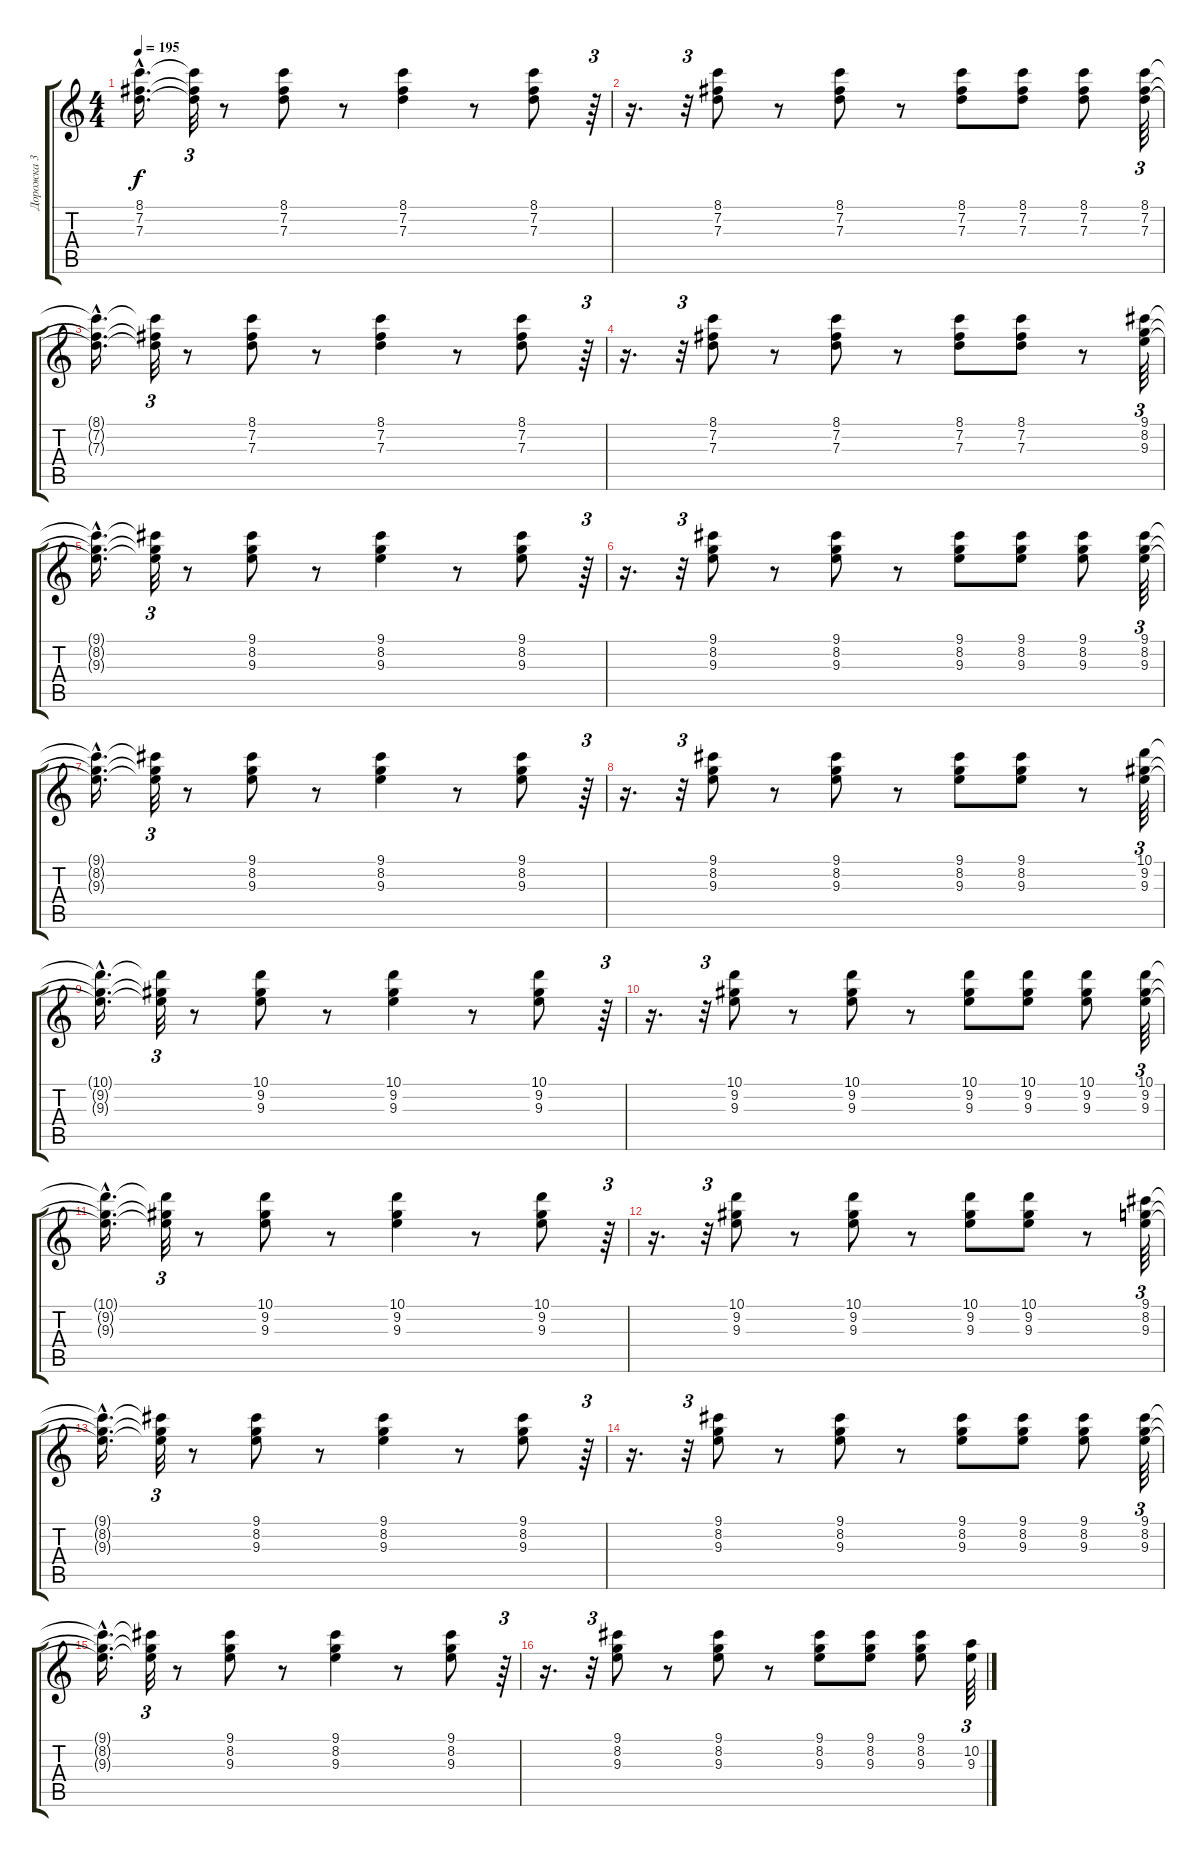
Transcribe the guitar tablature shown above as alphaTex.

\track ("Дорожка 3" "Дорожка 3") {instrument electricguitarmuted}
\staff {score tabs}
\tuning (E4 B3 G3 D3 A2 E2) {hide}
\ts (4 4)
\tempo 195
\clef g2
\ks c
(8.1{hac t} 7.2{hac t} 7.3{hac t}).16{d dy f} (8.1{t} 7.2{t} 7.3{t}).32{tu (3 2)} r.8 (8.1 7.2 7.3).8 r.8 (8.1 7.2 7.3).4 r.8 (8.1 7.2 7.3).8 r.64{tu (3 2)} |
r.16{d} r.32{tu (3 2)} (8.1 7.2 7.3).8 r.8 (8.1 7.2 7.3).8 r.8 (8.1 7.2 7.3).8 (8.1 7.2 7.3).8 (8.1 7.2 7.3).8 (8.1 7.2 7.3).64{tu (3 2)} |
(8.1{hac t} 7.2{hac t} 7.3{hac t}).16{d} (8.1{t} 7.2{t} 7.3{t}).32{tu (3 2)} r.8 (8.1 7.2 7.3).8 r.8 (8.1 7.2 7.3).4 r.8 (8.1 7.2 7.3).8 r.64{tu (3 2)} |
r.16{d} r.32{tu (3 2)} (8.1 7.2 7.3).8 r.8 (8.1 7.2 7.3).8 r.8 (8.1 7.2 7.3).8 (8.1 7.2 7.3).8 r.8 (9.1 8.2 9.3).64{tu (3 2)} |
(9.1{hac t} 8.2{hac t} 9.3{hac t}).16{d} (9.1{t} 8.2{t} 9.3{t}).32{tu (3 2)} r.8 (9.1 8.2 9.3).8 r.8 (9.1 8.2 9.3).4 r.8 (9.1 8.2 9.3).8 r.64{tu (3 2)} |
r.16{d} r.32{tu (3 2)} (9.1 8.2 9.3).8 r.8 (9.1 8.2 9.3).8 r.8 (9.1 8.2 9.3).8 (9.1 8.2 9.3).8 (9.1 8.2 9.3).8 (9.1 8.2 9.3).64{tu (3 2)} |
(9.1{hac t} 8.2{hac t} 9.3{hac t}).16{d} (9.1{t} 8.2{t} 9.3{t}).32{tu (3 2)} r.8 (9.1 8.2 9.3).8 r.8 (9.1 8.2 9.3).4 r.8 (9.1 8.2 9.3).8 r.64{tu (3 2)} |
r.16{d} r.32{tu (3 2)} (9.1 8.2 9.3).8 r.8 (9.1 8.2 9.3).8 r.8 (9.1 8.2 9.3).8 (9.1 8.2 9.3).8 r.8 (10.1 9.2 9.3).64{tu (3 2)} |
(10.1{hac t} 9.2{hac t} 9.3{hac t}).16{d} (10.1{t} 9.2{t} 9.3{t}).32{tu (3 2)} r.8 (10.1 9.2 9.3).8 r.8 (10.1 9.2 9.3).4 r.8 (10.1 9.2 9.3).8 r.64{tu (3 2)} |
r.16{d} r.32{tu (3 2)} (10.1 9.2 9.3).8 r.8 (10.1 9.2 9.3).8 r.8 (10.1 9.2 9.3).8 (10.1 9.2 9.3).8 (10.1 9.2 9.3).8 (10.1 9.2 9.3).64{tu (3 2)} |
(10.1{hac t} 9.2{hac t} 9.3{hac t}).16{d} (10.1{t} 9.2{t} 9.3{t}).32{tu (3 2)} r.8 (10.1 9.2 9.3).8 r.8 (10.1 9.2 9.3).4 r.8 (10.1 9.2 9.3).8 r.64{tu (3 2)} |
r.16{d} r.32{tu (3 2)} (10.1 9.2 9.3).8 r.8 (10.1 9.2 9.3).8 r.8 (10.1 9.2 9.3).8 (10.1 9.2 9.3).8 r.8 (9.1 8.2 9.3).64{tu (3 2)} |
(9.1{hac t} 8.2{hac t} 9.3{hac t}).16{d} (9.1{t} 8.2{t} 9.3{t}).32{tu (3 2)} r.8 (9.1 8.2 9.3).8 r.8 (9.1 8.2 9.3).4 r.8 (9.1 8.2 9.3).8 r.64{tu (3 2)} |
r.16{d} r.32{tu (3 2)} (9.1 8.2 9.3).8 r.8 (9.1 8.2 9.3).8 r.8 (9.1 8.2 9.3).8 (9.1 8.2 9.3).8 (9.1 8.2 9.3).8 (9.1 8.2 9.3).64{tu (3 2)} |
(9.1{hac t} 8.2{hac t} 9.3{hac t}).16{d} (9.1{t} 8.2{t} 9.3{t}).32{tu (3 2)} r.8 (9.1 8.2 9.3).8 r.8 (9.1 8.2 9.3).4 r.8 (9.1 8.2 9.3).8 r.64{tu (3 2)} |
r.16{d} r.32{tu (3 2)} (9.1 8.2 9.3).8 r.8 (9.1 8.2 9.3).8 r.8 (9.1 8.2 9.3).8 (9.1 8.2 9.3).8 (9.1 8.2 9.3).8 (10.2 9.3).64{tu (3 2)}
